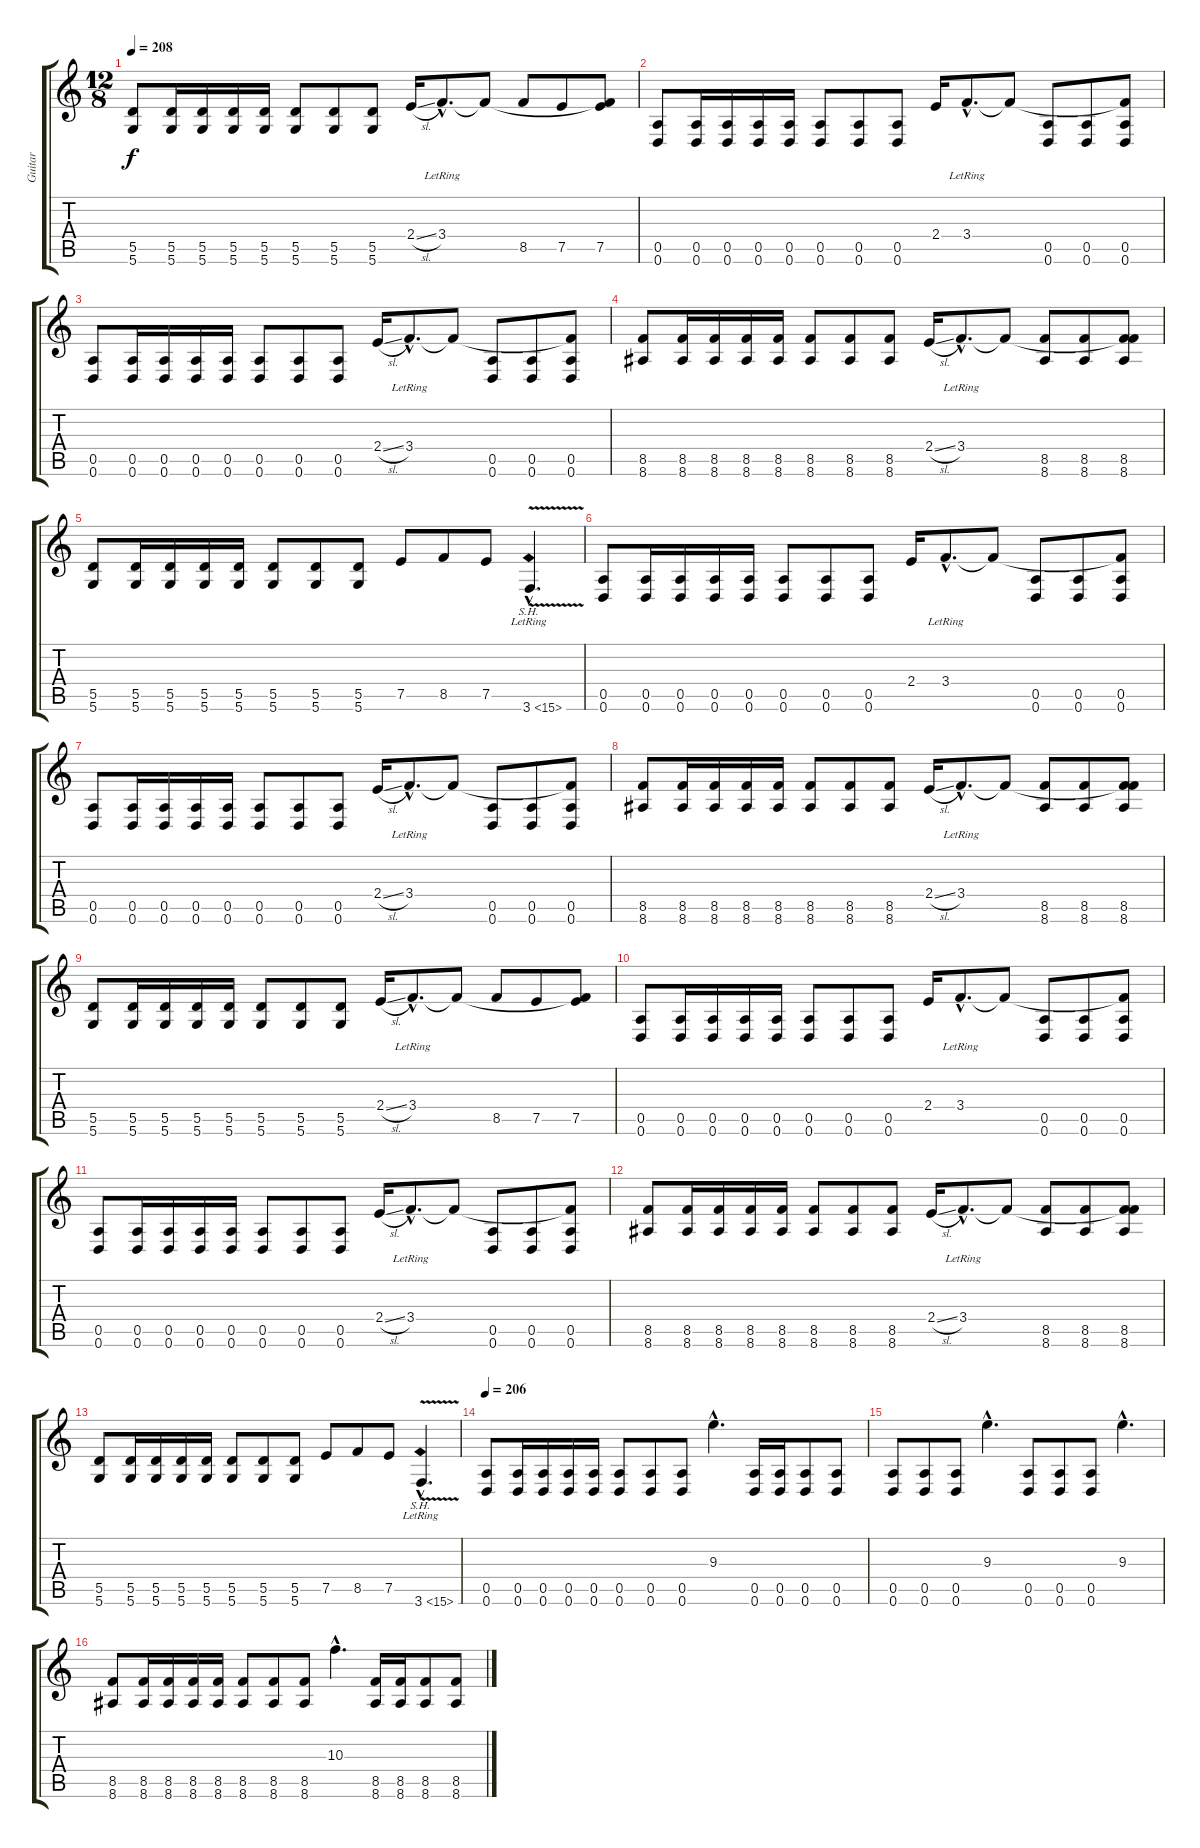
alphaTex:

\track ("Guitar" "Guitar") {instrument distortionguitar}
\staff {score tabs}
\tuning (E4 B3 G3 D3 A2 D2) {hide}
\ts (12 8)
\tempo 208
\clef g2
\ks c
(5.5 5.6).8{dy f} (5.5 5.6).16 (5.5 5.6).16 (5.5 5.6).16 (5.5 5.6).16 (5.5 5.6).8 (5.5 5.6).8 (5.5 5.6).8 2.4{sl}.16 3.4{hac lr}.8{d} 3.4{t}.8 8.5.8 7.5.8 (3.4{t} 7.5).8 |
(0.5 0.6).8 (0.5 0.6).16 (0.5 0.6).16 (0.5 0.6).16 (0.5 0.6).16 (0.5 0.6).8 (0.5 0.6).8 (0.5 0.6).8 2.4.16 3.4{hac lr}.8{d} 3.4{t}.8 (0.5 0.6).8 (0.5 0.6).8 (3.4{t} 0.5 0.6).8 |
(0.5 0.6).8 (0.5 0.6).16 (0.5 0.6).16 (0.5 0.6).16 (0.5 0.6).16 (0.5 0.6).8 (0.5 0.6).8 (0.5 0.6).8 2.4{sl}.16 3.4{hac lr}.8{d} 3.4{t}.8 (0.5 0.6).8 (0.5 0.6).8 (3.4{t} 0.5 0.6).8 |
(8.5 8.6).8 (8.5 8.6).16 (8.5 8.6).16 (8.5 8.6).16 (8.5 8.6).16 (8.5 8.6).8 (8.5 8.6).8 (8.5 8.6).8 2.4{sl}.16 3.4{hac lr}.8{d} 3.4{t}.8 (8.5 8.6).8 (8.5 8.6).8 (3.4{t} 8.5 8.6).8 |
(5.5 5.6).8 (5.5 5.6).16 (5.5 5.6).16 (5.5 5.6).16 (5.5 5.6).16 (5.5 5.6).8 (5.5 5.6).8 (5.5 5.6).8 7.5.8 8.5.8 7.5.8 3.6{sh 12 v hac lr}.4{d} |
(0.5 0.6).8 (0.5 0.6).16 (0.5 0.6).16 (0.5 0.6).16 (0.5 0.6).16 (0.5 0.6).8 (0.5 0.6).8 (0.5 0.6).8 2.4.16 3.4{hac lr}.8{d} 3.4{t}.8 (0.5 0.6).8 (0.5 0.6).8 (3.4{t} 0.5 0.6).8 |
(0.5 0.6).8 (0.5 0.6).16 (0.5 0.6).16 (0.5 0.6).16 (0.5 0.6).16 (0.5 0.6).8 (0.5 0.6).8 (0.5 0.6).8 2.4{sl}.16 3.4{hac lr}.8{d} 3.4{t}.8 (0.5 0.6).8 (0.5 0.6).8 (3.4{t} 0.5 0.6).8 |
(8.5 8.6).8 (8.5 8.6).16 (8.5 8.6).16 (8.5 8.6).16 (8.5 8.6).16 (8.5 8.6).8 (8.5 8.6).8 (8.5 8.6).8 2.4{sl}.16 3.4{hac lr}.8{d} 3.4{t}.8 (8.5 8.6).8 (8.5 8.6).8 (3.4{t} 8.5 8.6).8 |
(5.5 5.6).8 (5.5 5.6).16 (5.5 5.6).16 (5.5 5.6).16 (5.5 5.6).16 (5.5 5.6).8 (5.5 5.6).8 (5.5 5.6).8 2.4{sl}.16 3.4{hac lr}.8{d} 3.4{t}.8 8.5.8 7.5.8 (3.4{t} 7.5).8 |
(0.5 0.6).8 (0.5 0.6).16 (0.5 0.6).16 (0.5 0.6).16 (0.5 0.6).16 (0.5 0.6).8 (0.5 0.6).8 (0.5 0.6).8 2.4.16 3.4{hac lr}.8{d} 3.4{t}.8 (0.5 0.6).8 (0.5 0.6).8 (3.4{t} 0.5 0.6).8 |
(0.5 0.6).8 (0.5 0.6).16 (0.5 0.6).16 (0.5 0.6).16 (0.5 0.6).16 (0.5 0.6).8 (0.5 0.6).8 (0.5 0.6).8 2.4{sl}.16 3.4{hac lr}.8{d} 3.4{t}.8 (0.5 0.6).8 (0.5 0.6).8 (3.4{t} 0.5 0.6).8 |
(8.5 8.6).8 (8.5 8.6).16 (8.5 8.6).16 (8.5 8.6).16 (8.5 8.6).16 (8.5 8.6).8 (8.5 8.6).8 (8.5 8.6).8 2.4{sl}.16 3.4{hac lr}.8{d} 3.4{t}.8 (8.5 8.6).8 (8.5 8.6).8 (3.4{t} 8.5 8.6).8 |
(5.5 5.6).8 (5.5 5.6).16 (5.5 5.6).16 (5.5 5.6).16 (5.5 5.6).16 (5.5 5.6).8 (5.5 5.6).8 (5.5 5.6).8 7.5.8 8.5.8 7.5.8 3.6{sh 12 v hac lr}.4{d} |
\tempo 206
(0.5 0.6).8 (0.5 0.6).16 (0.5 0.6).16 (0.5 0.6).16 (0.5 0.6).16 (0.5 0.6).8 (0.5 0.6).8 (0.5 0.6).8 9.3{hac}.4{d} (0.5 0.6).16 (0.5 0.6).16 (0.5 0.6).8 (0.5 0.6).8 |
(0.5 0.6).8 (0.5 0.6).8 (0.5 0.6).8 9.3{hac}.4{d} (0.5 0.6).8 (0.5 0.6).8 (0.5 0.6).8 9.3{hac}.4{d} |
(8.5 8.6).8 (8.5 8.6).16 (8.5 8.6).16 (8.5 8.6).16 (8.5 8.6).16 (8.5 8.6).8 (8.5 8.6).8 (8.5 8.6).8 10.3{hac}.4{d} (8.5 8.6).16 (8.5 8.6).16 (8.5 8.6).8 (8.5 8.6).8
